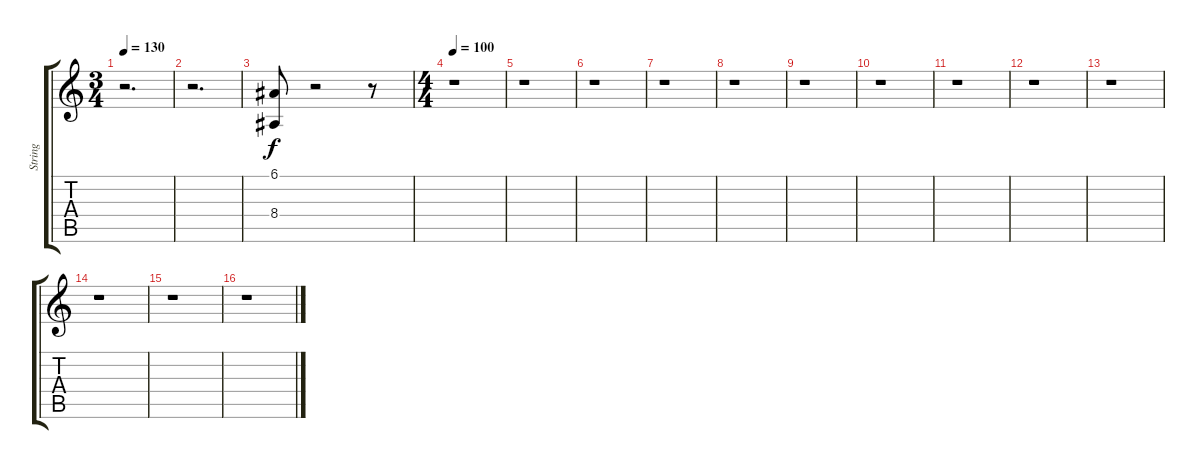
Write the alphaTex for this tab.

\track ("String" "String") {instrument stringensemble1}
\staff {score tabs}
\tuning (E4 B3 G3 D3 A2 E2) {hide}
\ts (3 4)
\tempo 130
\clef g2
\ks c
r.2{d dy f} |
r.2{d} |
(6.1 8.4).8 r.2 r.8 |
\ts (4 4)
\tempo 100
r.1 |
r.1 |
r.1 |
r.1 |
r.1 |
r.1 |
r.1 |
r.1 |
r.1 |
r.1 |
r.1 |
r.1 |
r.1
